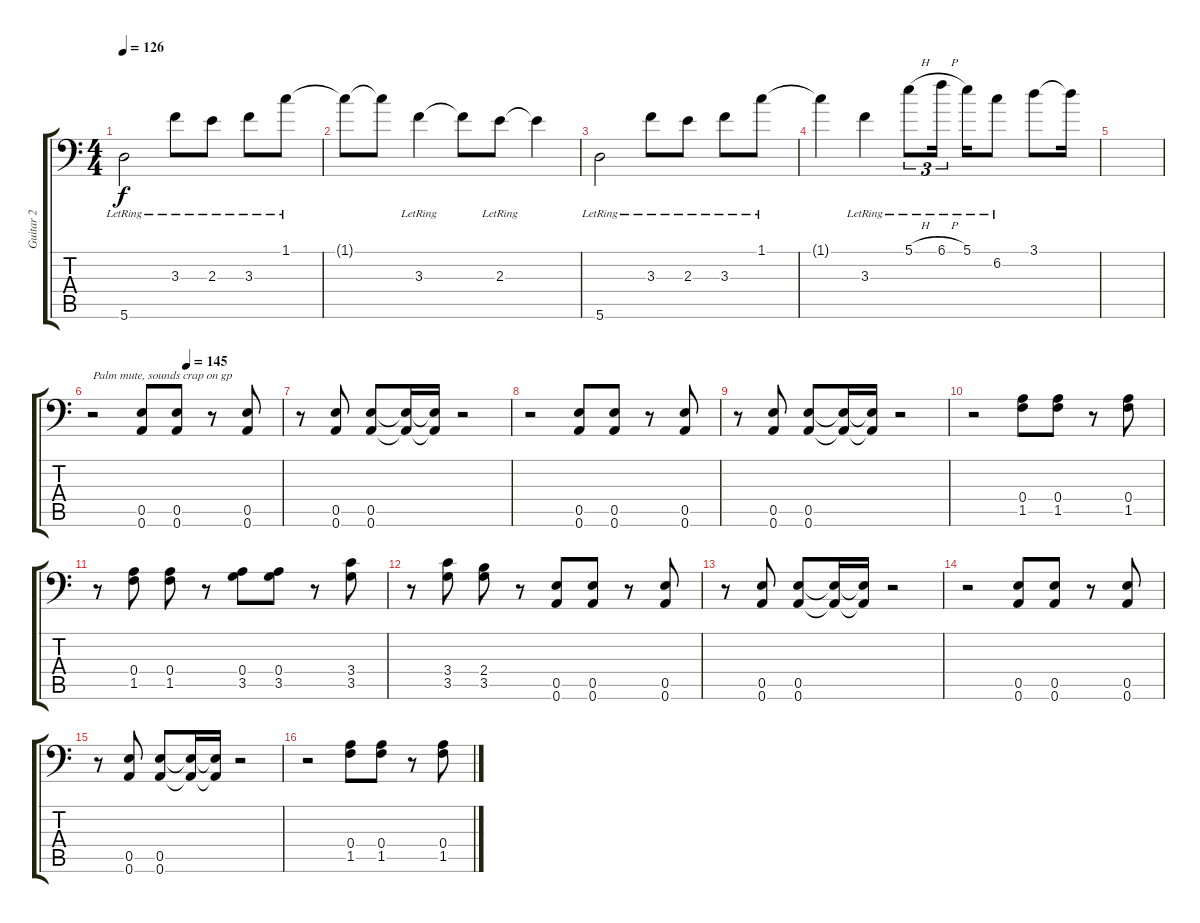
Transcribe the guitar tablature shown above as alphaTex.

\track ("Guitar 2" "Guitar 2") {instrument electricguitarclean}
\staff {score tabs}
\tuning (B3 Gb3 D3 A2 E2 A1) {hide}
\ts (4 4)
\tempo 126
\clef f4
\ks c
5.6{lr}.2{dy f} 3.3{lr}.8 2.3{lr}.8 3.3{lr}.8 1.1{lr}.8 |
1.1{t}.8 1.1{t}.8 3.3{lr}.4 3.3{t}.8 2.3{lr}.8 2.3{t}.4 |
5.6{lr}.2 3.3{lr}.8 2.3{lr}.8 3.3{lr}.8 1.1{lr}.8 |
1.1{t}.4 3.3{lr}.4 5.1{h lr}.8{tu (3 2)} 6.1{h lr}.16{tu (3 2) beam splitsecondary} 5.1{lr}.16 6.2{lr}.8 3.1.8 3.1{t}.16 |
|
\tempo (145 0.5)
r.2{txt "Palm mute, sounds crap on gp" balance 16 instrument distortionguitar} (0.5 0.6).8 (0.5 0.6).8 r.8 (0.5 0.6).8 |
r.8 (0.5 0.6).8 (0.5 0.6).8 (0.5{t} 0.6{t}).16 (0.5{t} 0.6{t}).16 r.2 |
r.2 (0.5 0.6).8 (0.5 0.6).8 r.8 (0.5 0.6).8 |
r.8 (0.5 0.6).8 (0.5 0.6).8 (0.5{t} 0.6{t}).16 (0.5{t} 0.6{t}).16 r.2 |
r.2 (0.4 1.5).8 (0.4 1.5).8 r.8 (0.4 1.5).8 |
r.8 (0.4 1.5).8 (0.4 1.5).8 r.8 (0.4 3.5).8 (0.4 3.5).8 r.8 (3.4 3.5).8 |
r.8 (3.4 3.5).8 (2.4 3.5).8 r.8 (0.5 0.6).8 (0.5 0.6).8 r.8 (0.5 0.6).8 |
r.8 (0.5 0.6).8 (0.5 0.6).8 (0.5{t} 0.6{t}).16 (0.5{t} 0.6{t}).16 r.2 |
r.2 (0.5 0.6).8 (0.5 0.6).8 r.8 (0.5 0.6).8 |
r.8 (0.5 0.6).8 (0.5 0.6).8 (0.5{t} 0.6{t}).16 (0.5{t} 0.6{t}).16 r.2 |
r.2 (0.4 1.5).8 (0.4 1.5).8 r.8 (0.4 1.5).8
